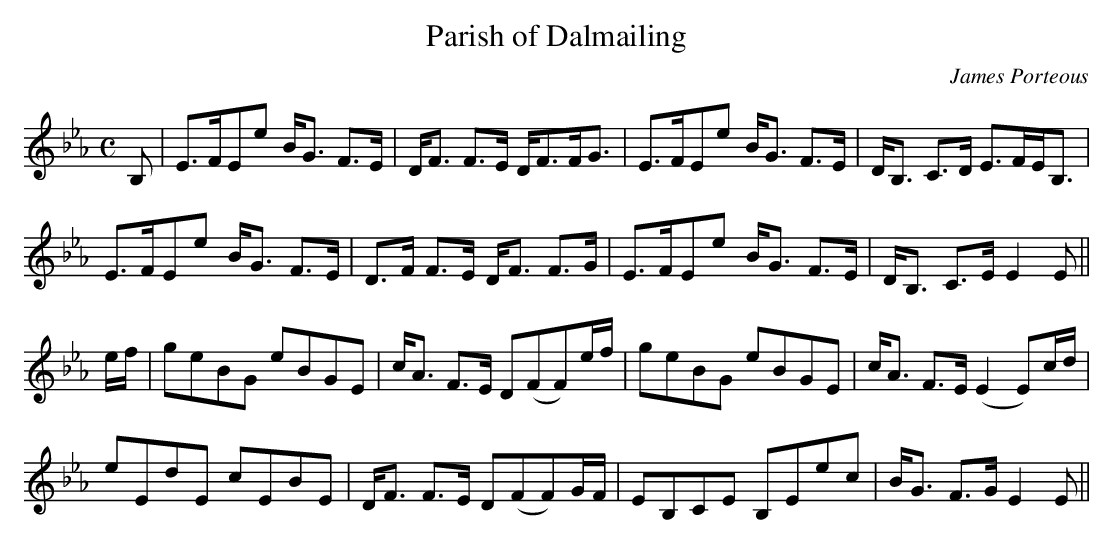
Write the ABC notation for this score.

X:1
T:Parish of Dalmailing
C:James Porteous
M:C
L:1/8
K:Eb
B,|E>FEe B<G F>E|D<F F>E D<FF<G|E>FEe B<G F>E|D<B, C>D E>FE<B,|
E>FEe B<G F>E|D>F F>E D<F F>G|E>FEe B<G F>E|D<B, C>E E2E||
e/f/|geBG eBGE|c<A F>E D(FF)e/f/|geBG eBGE|c<A F>E (E2 E)c/d/|
eEdE cEBE|D<F F>E D(FF)G/F/|EB,CE B,Eec|B<G F>G E2E||
